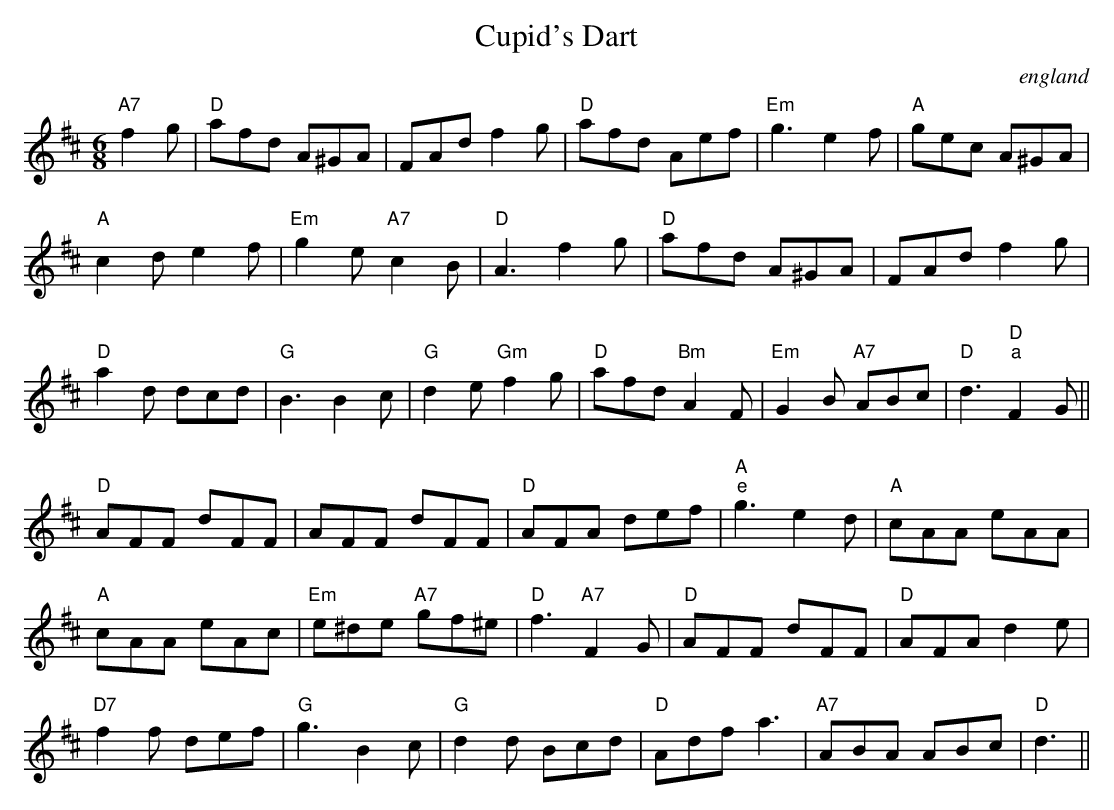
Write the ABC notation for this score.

X:1
T:Cupid's Dart
O:england
M:6/8
K:D
"A7"f2g |"D"afd A^GA|FAd f2g|"D"afd Aef|"Em"g3 e2f|"A"gec A^GA|
"A"c2d e2f|"Em"g2e "A7"c2B|"D"A3 f2g|"D"afd A^GA|FAd f2g|
"D"a2d dcd|"G"B3 B2c|"G"d2e "Gm"f2g|"D"afd "Bm"A2F|"Em"G2B "A7"ABc|\
"D"d3 "D""a"F2G||
"D"AFF dFF|AFF dFF|"D"AFA def|"A""e"g3 e2d|"A"cAA eAA|
"A"cAA eAc|"Em"e^de "A7"gf^e|"D"f3 "A7"F2G|"D"AFF dFF|"D"AFA d2e|
"D7"f2f def|"G"g3 B2c|"G"d2d Bcd|"D"Adf a3|"A7"ABA ABc|"D"d3 ||
